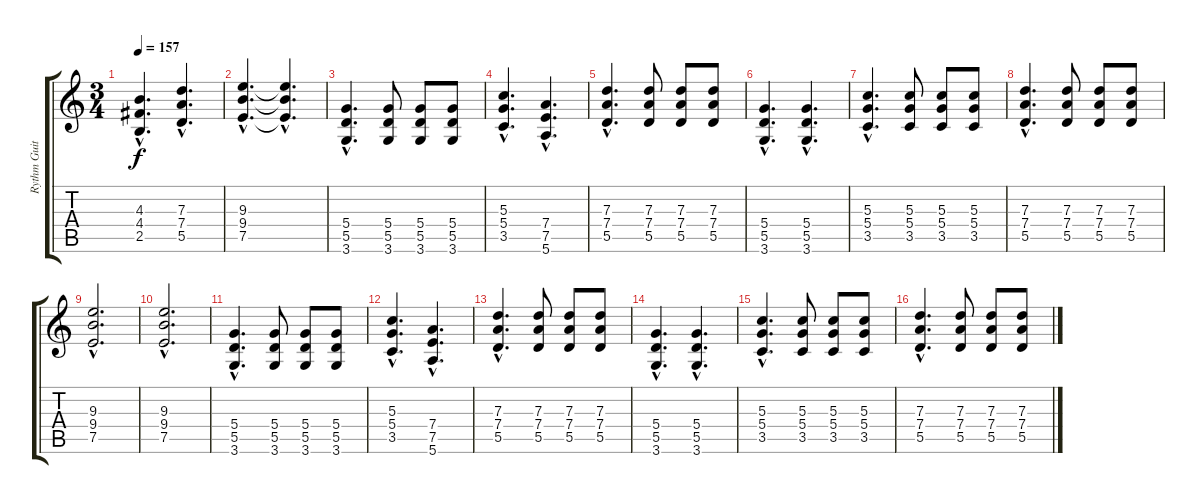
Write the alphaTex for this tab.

\track ("Rythm Guitar 2" "Rythm Guit") {instrument distortionguitar}
\staff {score tabs}
\tuning (E4 B3 G3 D3 A2 E2) {hide}
\ts (3 4)
\tempo 157
\clef g2
\ks c
(4.3{hac} 4.4{hac} 2.5{hac}).4{d dy f} (7.3{hac} 7.4{hac} 5.5{hac}).4{d} |
(9.3{hac} 9.4{hac} 7.5{hac}).4{d} (9.3{hac t} 9.4{hac t} 7.5{hac t}).4{d} |
(5.4{hac} 5.5{hac} 3.6{hac}).4{d} (5.4 5.5 3.6).8 (5.4 5.5 3.6).8 (5.4 5.5 3.6).8 |
(5.3{hac} 5.4{hac} 3.5{hac}).4{d} (7.4{hac} 7.5{hac} 5.6{hac}).4{d} |
(7.3{hac} 7.4{hac} 5.5{hac}).4{d} (7.3 7.4 5.5).8 (7.3 7.4 5.5).8 (7.3 7.4 5.5).8 |
(5.4{hac} 5.5{hac} 3.6{hac}).4{d} (5.4{hac} 5.5{hac} 3.6{hac}).4{d} |
(5.3{hac} 5.4{hac} 3.5{hac}).4{d} (5.3 5.4 3.5).8 (5.3 5.4 3.5).8 (5.3 5.4 3.5).8 |
(7.3{hac} 7.4{hac} 5.5{hac}).4{d} (7.3 7.4 5.5).8 (7.3 7.4 5.5).8 (7.3 7.4 5.5).8 |
(9.3{hac} 9.4{hac} 7.5{hac}).2{d} |
(9.3{hac} 9.4{hac} 7.5{hac}).2{d} |
(5.4{hac} 5.5{hac} 3.6{hac}).4{d} (5.4 5.5 3.6).8 (5.4 5.5 3.6).8 (5.4 5.5 3.6).8 |
(5.3{hac} 5.4{hac} 3.5{hac}).4{d} (7.4{hac} 7.5{hac} 5.6{hac}).4{d} |
(7.3{hac} 7.4{hac} 5.5{hac}).4{d} (7.3 7.4 5.5).8 (7.3 7.4 5.5).8 (7.3 7.4 5.5).8 |
(5.4{hac} 5.5{hac} 3.6{hac}).4{d} (5.4{hac} 5.5{hac} 3.6{hac}).4{d} |
(5.3{hac} 5.4{hac} 3.5{hac}).4{d} (5.3 5.4 3.5).8 (5.3 5.4 3.5).8 (5.3 5.4 3.5).8 |
(7.3{hac} 7.4{hac} 5.5{hac}).4{d} (7.3 7.4 5.5).8 (7.3 7.4 5.5).8 (7.3 7.4 5.5).8
